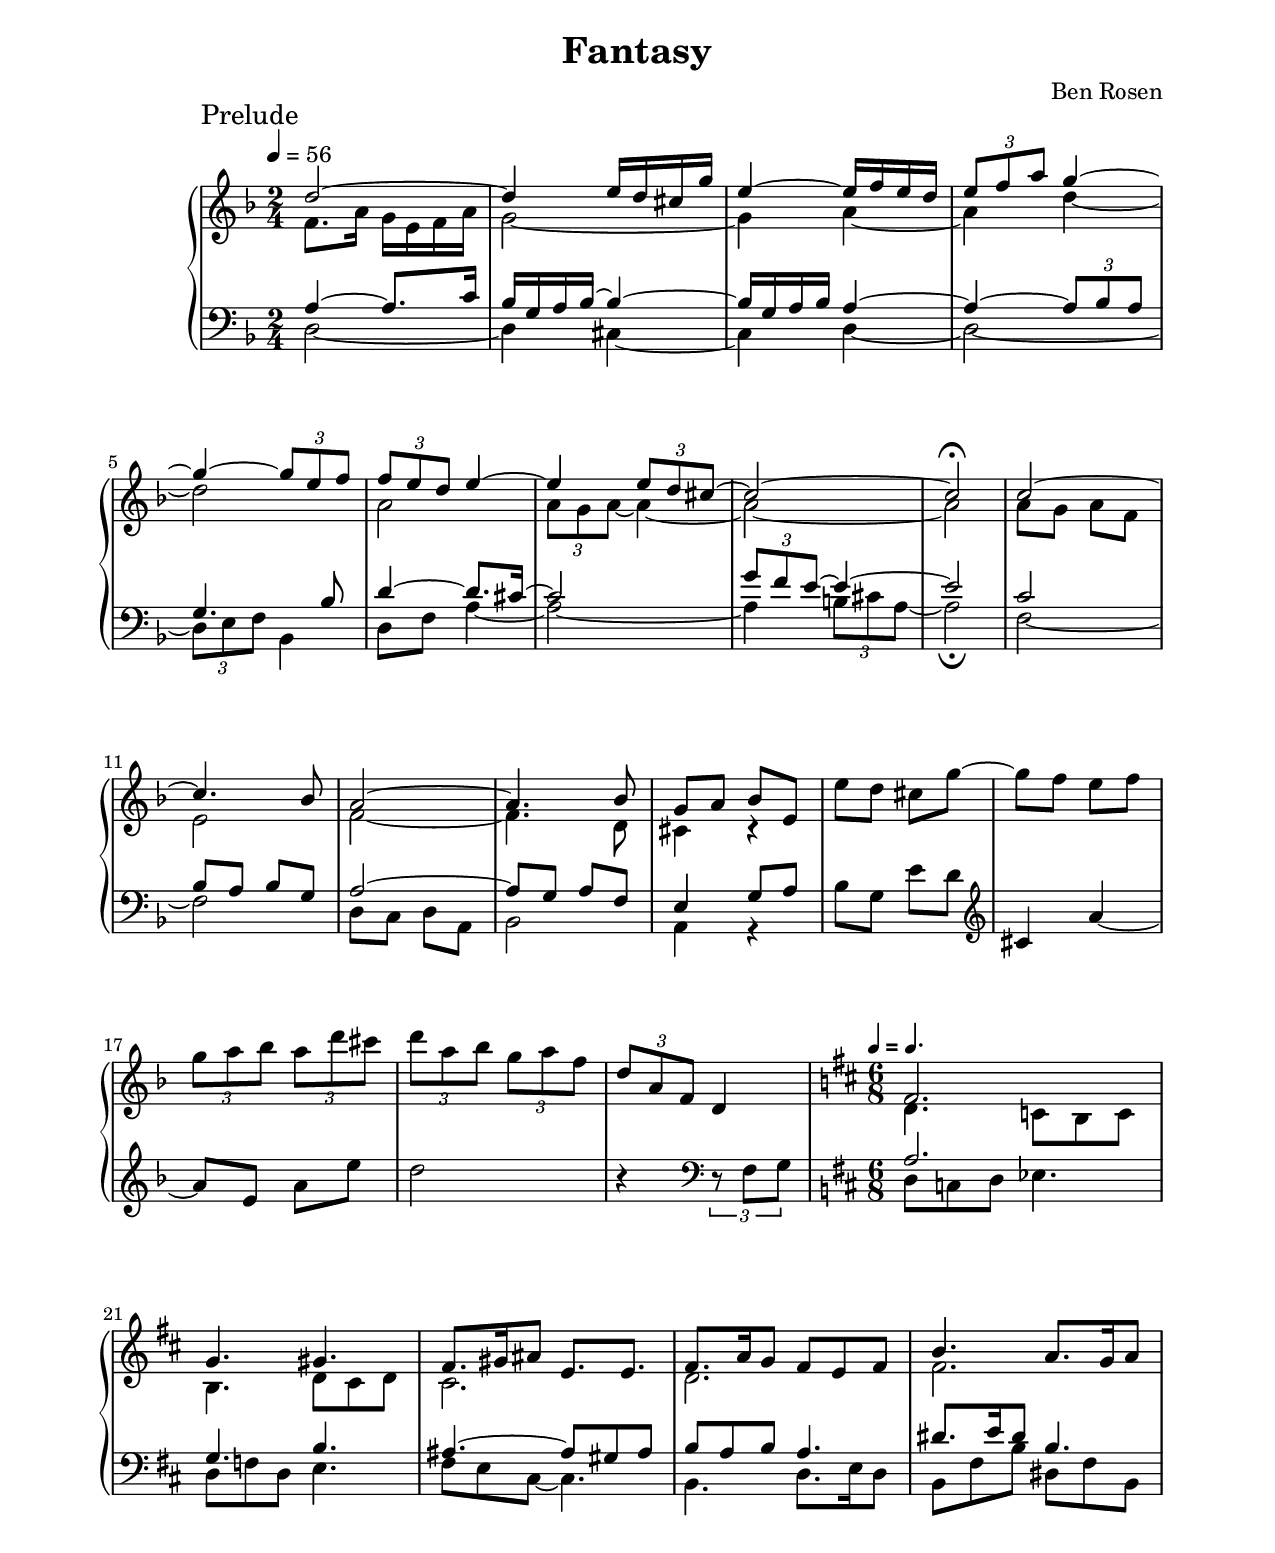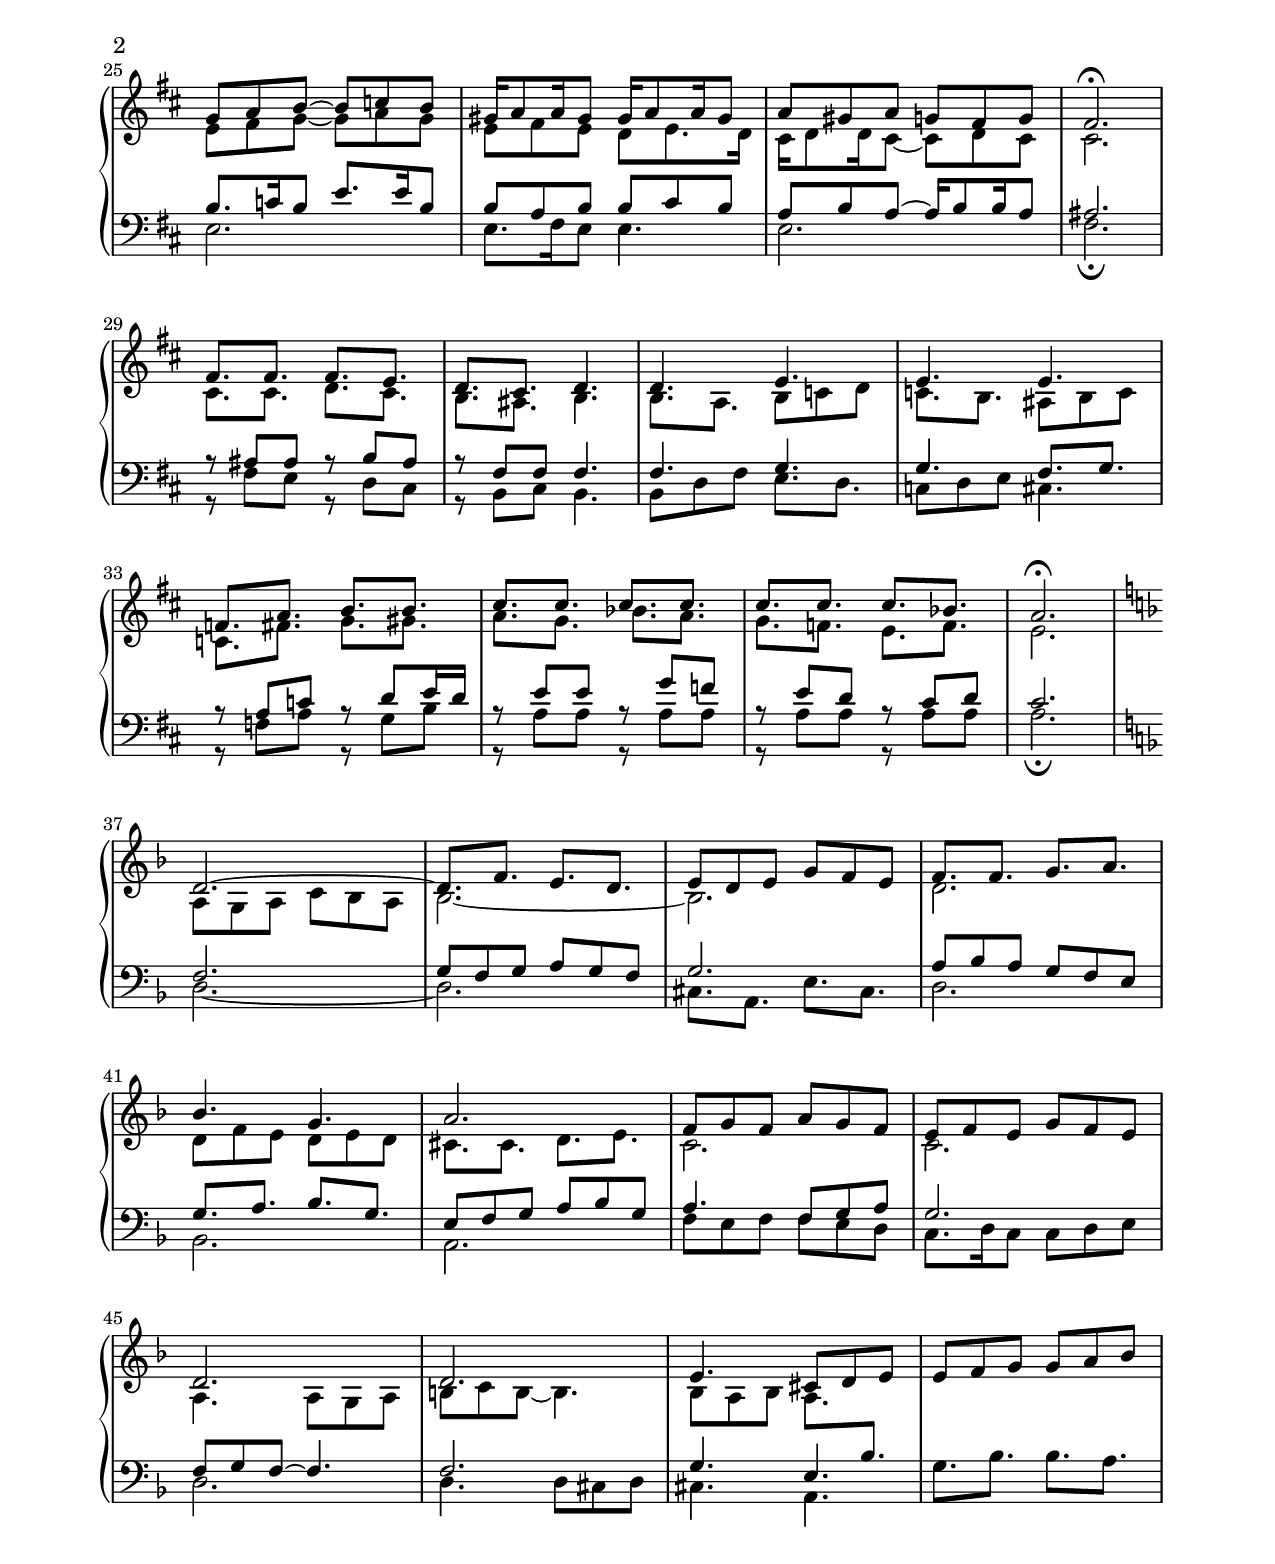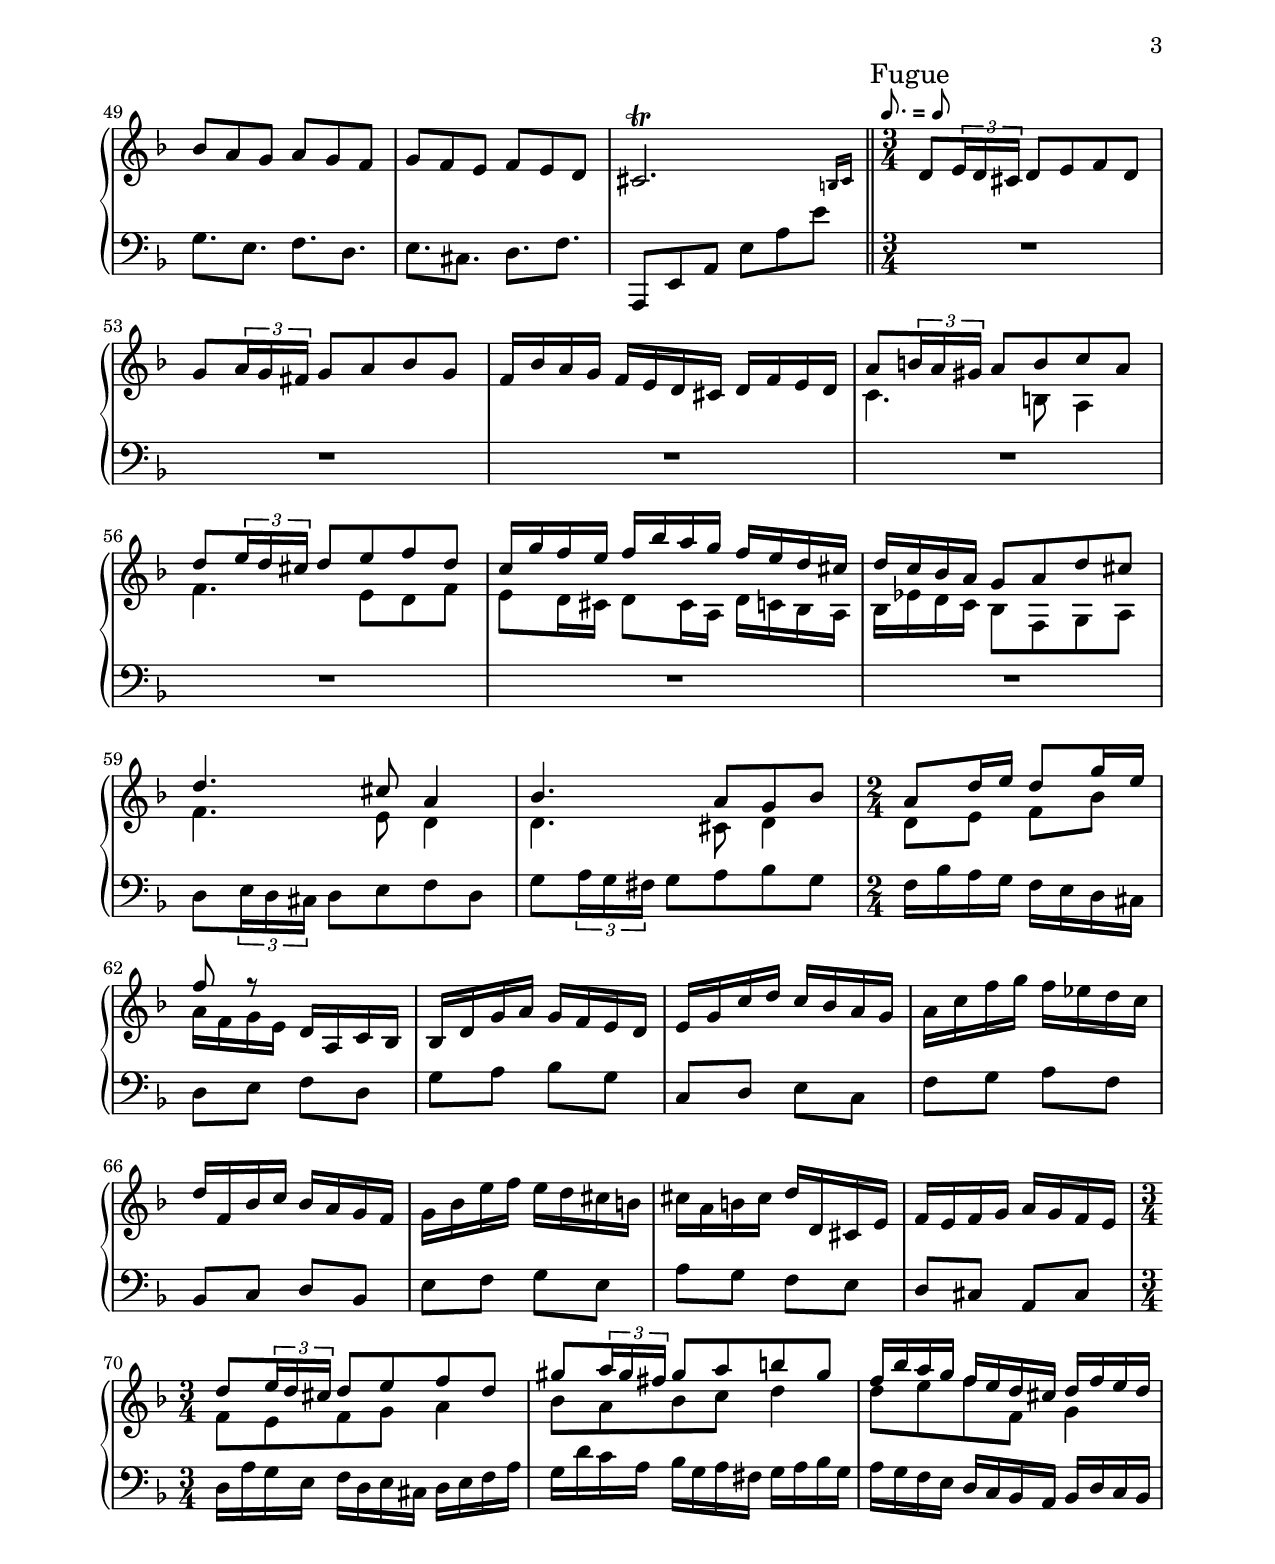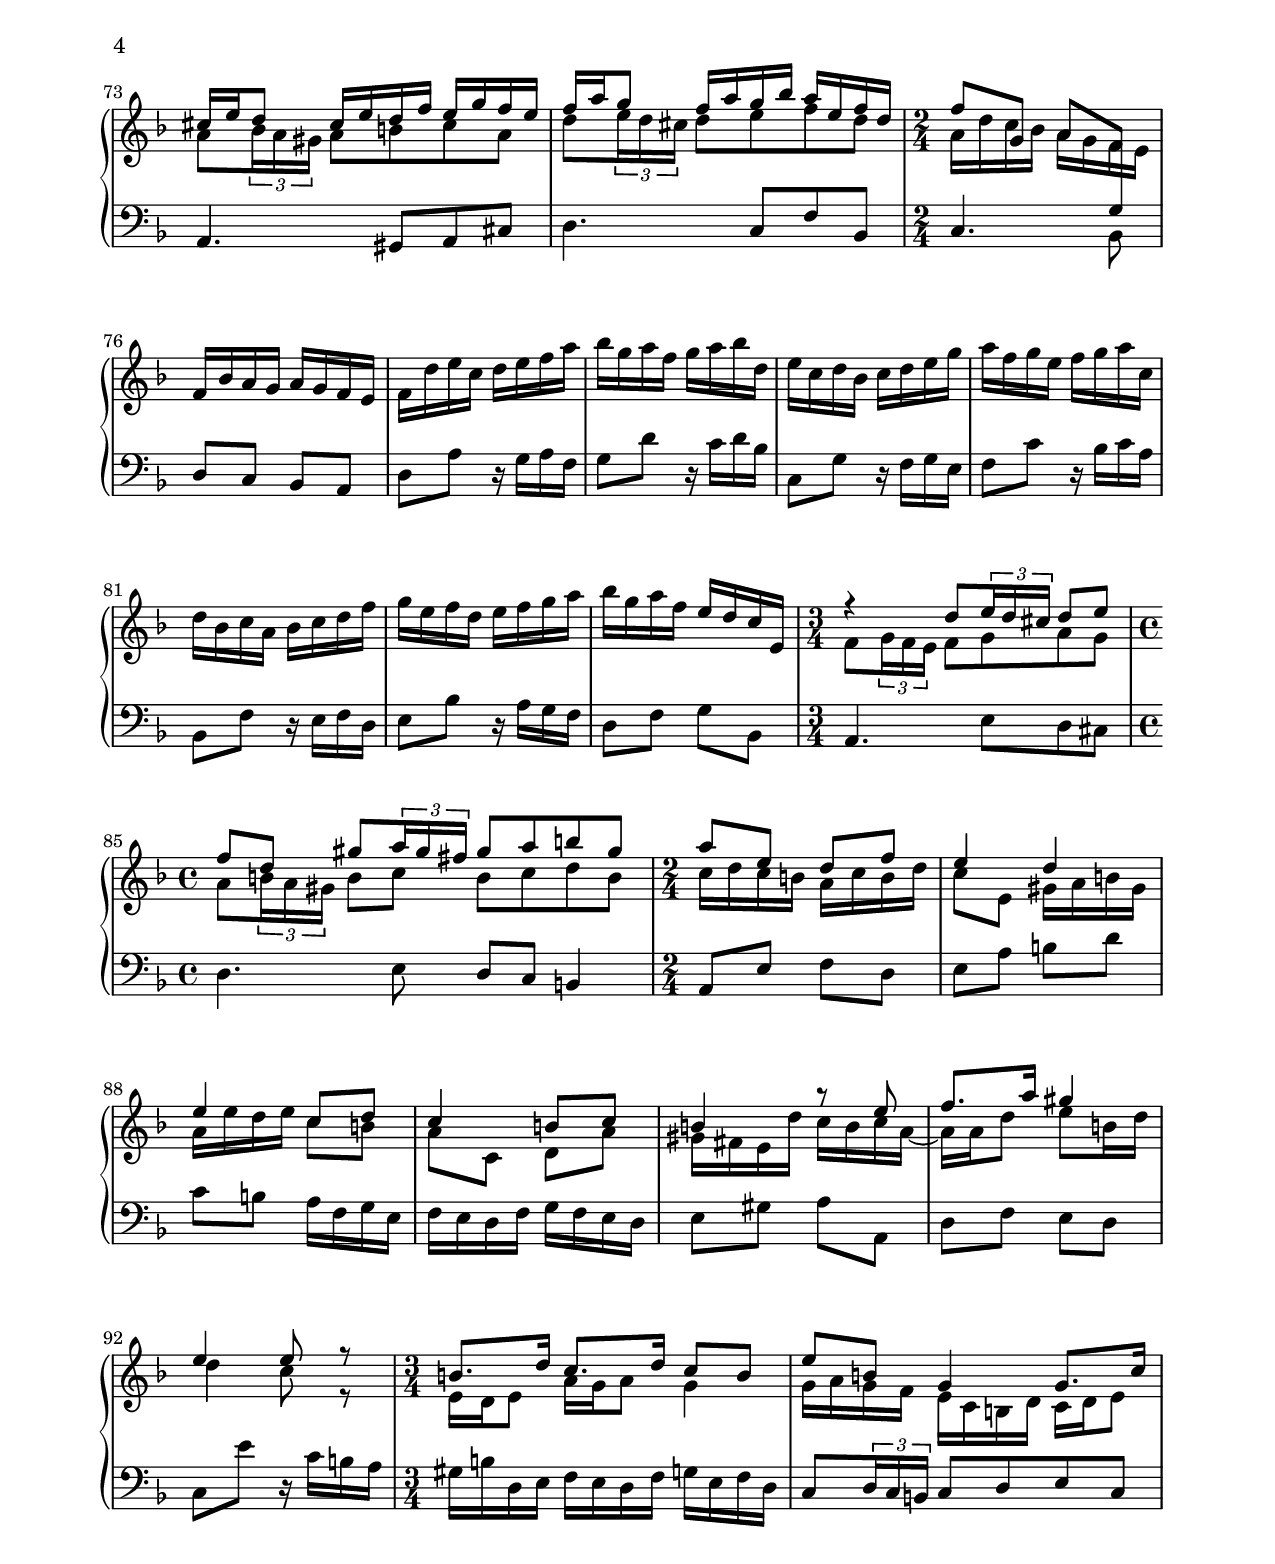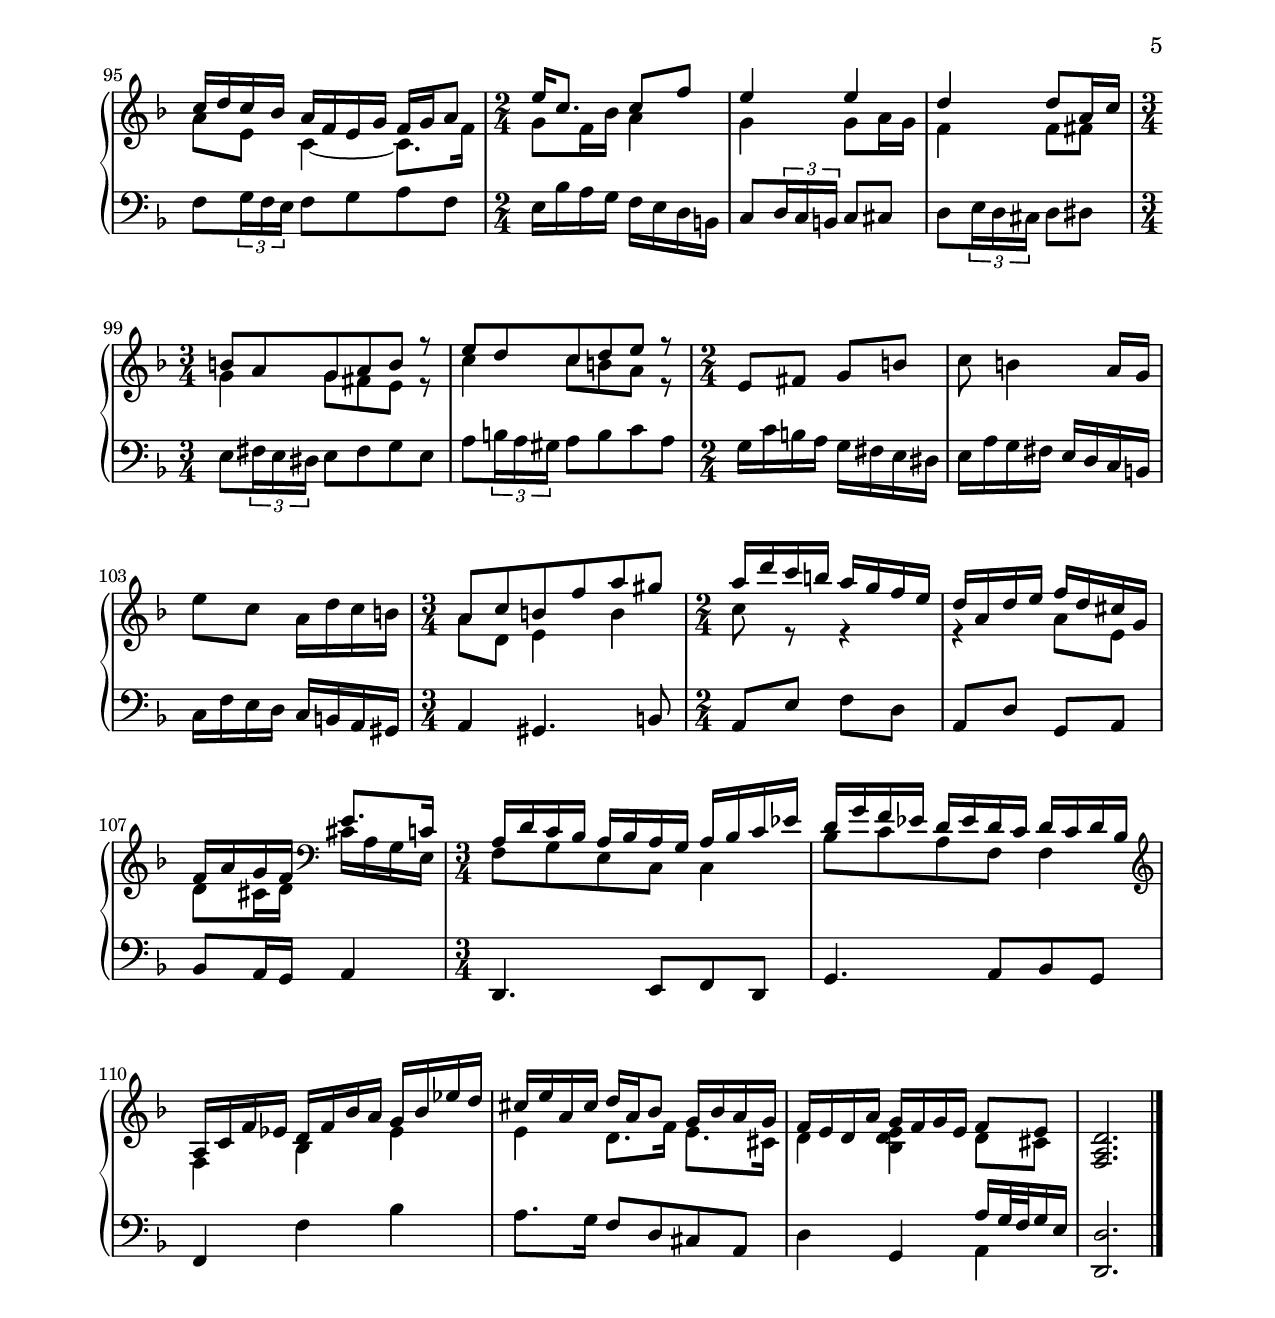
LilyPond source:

\version "2.24.0"

\include "settings.ily"

\header {
  title = "Fantasy"
  composer = "Ben Rosen"
}

key_and_time_prelude_one = {
  \tempo 4 = 56
  \key d \minor
  \time 2/4
}

key_and_time_prelude_two = {
  \tempo \markup { \rhythm  { c4 } = \rhythm { c4. } }
  \key b \minor
  \time 6/8
}

key_and_time_fugue = {
  \tempo \markup { \rhythm  { c8. } = \rhythm { c8 } }
  \time 3/4
}

prelude = {
  \section
  \sectionLabel "Prelude"
  \key_and_time_prelude_one
}

fugue = {
  \section
  \sectionLabel "Fugue"
  \key_and_time_fugue
}

upper_voices_prelude_one = {
  << {

    \relative d'' {
      | d2 ~
      | d4 e16 d cs g'
      | e4 ~ e16 f e d
      | \tuplet 3/2 { e8 f a } g4 ~
      | g4 ~ \tuplet 3/2 { g8 e f }
      | \tuplet 3/2 { f8 e d } e4 ~
      | e4 \tuplet 3/2 { e8 d cs ~ }
      | cs2 ~
      | cs2 -\fermata

      | c2 ~
      | c4. bf8
      | a2 ~
      | a4. bf8
      | g8 a bf e,
    }

  } \\ {

    \relative f' {
      | f8. a16 g e f a
      | g2 ~
      | g4 a ~
      | a d ~
      | d2
      | a2
      | \tuplet 3/2 { a8 g a ~ } a4 ~
      | a2 ~
      | a2

      | a8 g a f
      | e2
      | f2 ~
      | f4. d8
      | cs4 r
    }

  } >>
}

upper_voices_prelude_two = {
  << {

    \relative fs' {
      | fs2.
      | g4. gs
      | fs8. gs16 as8 e8. e
      | fs8. a16 g8 fs e fs
      | b4. a8. g16 a8
      | g8 a b ~ b c b
      | gs16 a8 a16 gs8 gs16 a8 a16 gs8
      | a8 gs a g fs g
      | fs2. -\fermata

      | fs8. fs fs e
      | d8. cs d4.
      | d4. e
      | e4. e
      | f8. a b b
      | cs8. cs cs cs
      | cs8. cs cs bf
      | a2. - \fermata
    }

  }  \\ {

    \relative d' {
      | d4. c8 b c
      | b4. d8 cs d
      | cs2.
      | d2.
      | fs2.
      | e8 fs g ~ g a g
      | e8 fs e d e8. d16
      | cs16 d8 d16 cs8 ~ cs d cs
      | cs2.

      | cs8. cs d cs
      | b8. as b4.
      | b8. a b8 c d
      | c8. b as8 b c
      | c8. fs g gs
      | a8. g bf a
      | g8. f e f
      | e2.
    }

  } >>
}

upper_voices_prelude_three = {
  << {

    \relative d {
      | d'2. ~
      | d8. f e8. d
      | e8 d e g f e
      | f8. f  g8. a
      | bf4. g
      | a2.
      | f8 g f a g f
      | e8 f e g f e
      | d2.
      | d2.
      | e4. cs8 d e
      | e8 f g g a bf
      | bf8 a g a g f
      | g8 f e f e d
      | \afterGrace 15/16 cs2. \trill { b16 cs }
    }

  } \\ {

    \relative a {
      | a8 g a c bf a
      | bf2. ~
      | bf2.
      | d2.
      | d8 f e d e d
      | cs8. cs d e
      | c2.
      | c2.
      | a4. a8 g a
      | b8 c b ~ b4.
      | bf8 a bf a8.
      \change Staff = "lower"
      \stemUp bf
    }

  } >>
}

upper_voices_fugue_one = {
  << {

    \relative a' {
      | a8 \tuplet 3/2 { b16 a gs } a8 b c a
      | d8 \tuplet 3/2 { e16 d cs } d8 e f d
      | c16 g' f e f bf a g f e d cs
      | d16 c bf a g8 a d cs
      | d4. cs8 a4
      | bf4. a8 g bf

      \time 2/4

      | a8 d16 e d8 g16 e
      | f8 r
    }

  } \\ {

    \relative c' {
      | c4. b8 a4
      | f'4. e8 d f
      | e8 d16 cs d8 cs16 a d c bf a
      | bf16 ef d c bf8 f g a
      | f'4. e8 d4
      | d4. cs8 d4

      \time 2/4

      | d8 e f bf
      | a16 f g e
    }

  } >>
}

upper_voices_fugue_two = {
  << {

    \relative d'' {
      | d8 \tuplet 3/2 { e16 d cs } d8 e f d
      | gs8 \tuplet 3/2 { a16 gs fs } gs8 a b gs
      | f16 bf a g f e d cs d f e d
      | cs16 e d8 cs16 e d f e g f e
      | f16 a g8 f16 a g bf a e f d

      \time 2/4

      | f8 g, a
      \change Staff = "lower"
      g,
    }

  } \\ {

    \relative f' {
      | f8 e f g a4
      | bf8 a bf c d4
      | d8 e f f, g4
      | a8 \tuplet 3/2 { bf16 a gs } a8 b cs a
      | d8 \tuplet 3/2 { e16 d cs } d8 e f d

      \time 2/4

      | a16 d c bf a g f e
    }

  } >>
}

upper_voices_fugue_three = {
  << {

    \relative d'' {
      | r4 d8 \tuplet 3/2 { e16 d cs } d8 e

      \time 4/4

      | f8 d gs \tuplet 3/2 { a16 gs fs } gs8 a b gs

      \time 2/4

      | a8 e d f
      | e4 d
      | e4 c8 d
      | c4 b8 c
      | b4 r8 e
      | f8. a16 gs4
      | e4 e8 r

      \time 3/4

      | b8. d16 c8. d16 c8 b
      | e b g4 g8. c16
      | c16 d c bf a f e g f g a8

      \time 2/4

      | e'16 c8. c8 f
      | e4 e
      | d4 d8 a16 c

      \time 3/4

      | b8 a g a b r
      | e d c d e r
    }

  } \\ {

    \relative f' {
      | f8 \tuplet 3/2 { g16 f e } f8 g a g

      \time 4/4

      | a8 \tuplet 3/2 { b16 a gs } b8 c b8 c d b

      \time 2/4

      | c16 d c b a c b d
      | c8 e, gs16 a b gs
      | a16 e' d e c8 b
      | a8 c, d a'
      | gs16 fs e d' c b c a ~
      | a16 a d8 e b16 d
      | d4 c8 r

      \time 3/4

      | e,16 d e8 a16 g a8 g4
      | g16 a g f e c b d c d e8
      | a8 e c4 ~ c8. f16

      \time 2/4

      | g8 f16 bf a4
      | g4 g8 a16 g
      | f4 f8 fs

      \time 3/4

      | g4 g8 fs e r
      | c'4 c8 b a r
    }

  } >>
}

upper_voices_fugue_four = {
  << {

    \relative a' {
      | a8 c b f' a gs

      \time 2/4

      | a16 d c b a g f e
      | d16 a d e f d cs g
      | f16 a g f
        \clef "bass"
        e8. c16

      \time 3/4

      | a16 d c bf a bf a g a bf c ef
      | d16 g f ef d ef d c d c d bf


      \clef "treble"

      | a16 c f ef d f bf a g bf ef d
      | cs16 e a, cs d a bf8 g16 bf a g
      | f16 e d a' g f g e f8 e
    }

  } \\ {

    \relative a' {
      | a8 d, e4 b'

      \time 2/4

      | c8 r r4
      | r4 a8 e
      | d8 cs16 d
        \clef "bass"
        cs a g e
      | f8 g e c c4
      | bf'8 c a f f4

      \clef "treble"

      | f4 bf ef
      | e4 d8. f16 e8. cs16
      | d4 <bf d e> d8 cs
    }

  } >>
}

upper_staff = \relative e'' {
  \prelude

  \upper_voices_prelude_one

  | e8 d cs g' ~
  | g8 f e f \tuplet 3/2 { g8 a bf } \tuplet 3/2 { a8 d cs }
  | \tuplet 3/2 { d8 a bf } \tuplet 3/2 { g8 a f }
  | \tuplet 3/2 { d8 a f } d4

  \key_and_time_prelude_two

  \upper_voices_prelude_two

  \key d \minor

  \upper_voices_prelude_three

  \fugue

  | d8 \tuplet 3/2 { e16 d cs } d8 e f d
  | g8 \tuplet 3/2 { a16 g fs } g8 a bf g
  | f16 bf a g f e d cs d f e d

  \upper_voices_fugue_one

  d16 a c bf
  | bf16 d g a g f e d
  | e g c d c bf a g
  | a c f g f ef d c
  | d f, bf c bf a g f
  | g bf e f e d cs b
  | cs a b cs d d, cs e
  | f e f g a g f e

  \upper_voices_fugue_two

  | f16 bf a g a g f e
  | f16 d' e c d e f a
  | bf16 g a f g a bf d,
  | e16 c d bf c d e g
  | a16 f g e f g a c,
  | d16 bf c a bf c d f
  | g16 e f d e f g a
  | bf g a f e d c e,

  \upper_voices_fugue_three

  \time 2/4

  | e8 fs g b
  | c b4 a16 g
  | e'8 c a16 d c b

  \time 3/4

  \upper_voices_fugue_four

  <f, a d>2.

  \bar "|."
}

lower_voices_prelude_one = {
  << {

    \relative a {
      | a4 ~ a8. c16
      | bf16 g a bf ~ bf4 ~
      | bf16 g a bf a4 ~
      | a4 ~ \tuplet 3/2 { a8 bf a }
      | g4. bf8
      | d4 ~ d8. cs16 ~
      | cs2
      | \tuplet 3/2 { g'8 f e ~ } e4 ~
      | e2

      | c2
      | bf8 a bf g
      | a2 ~
      | a8 g8 a8 f8
      | e4 g8 a
    }

  } \\ {

    \relative d {
      | d2 ~
      | d4 cs ~
      | cs4 d ~
      | d2 ~
      | \tuplet 3/2 { d8 e f } bf,4
      | d8 f a4 ~
      | a2 ~
      | a4 \tuplet 3/2 { b8 cs a ~ }
      | a2 -\fermata

      | f2 ~
      | f2
      | d8 c d a
      | bf2
      | a4 r
    }

  } >>
}

lower_voices_prelude_two = {
  << {

    \relative a {
      | a2.
      | g4. b
      | as4. ~ as8 gs as
      | b8 a8 b8 a4.
      | ds8. e16 ds8 b4.
      | b8. c16 b8 e8. e16 b8
      | b8 a8 b8 b8 cs8 b8
      | a8 b8 a8 ~ a16 b8 b16 a8
      | as2.

      | r8 as8 as8 r8 b8 as8
      | r8 fs8 fs8 fs4.
      | fs4. g4.
      | g4. fs8. g
      | r8 a8 c8 r8 d8 e16 d16
      | r8 e8 e8 r8 g8 f8
      | r8 e8 d8 r8 cs8 d8
      | cs2. 
    }

  } \\ {

    \relative d {
      | d8 c d ef4.
      | d8 f d e4.
      | fs8 e cs ~ cs4.
      | b4. d8. e16 d8
      | b8 fs' b ds, fs b,
      | e2.
      | e8. fs16 e8 e4.
      | e2.
      | fs2. -\fermata

      | r8 fs e r d cs
      | r8 b cs b4.
      | b8 d fs e8. d
      | c8 d e cs4.
      | r8 f a r g b
      | r8 a a r a a
      | r8 a a r a a
      | a2. -\fermata
    }

  } >>
}

lower_voices_prelude_three = {
  << {

    \relative f {
      | f2.
      | g8 f g a g f
      | g2.
      | a8 bf a g f e
      | g8. a bf8. g
      | e8 f g a bf g
      | a4. f8 g a
      | g2.
      | f8 g f ~ f4.
      | f2.
      | g4. e4.
    }

  } \\ {

    \relative d {
      | d2. ~
      | d2.
      | cs8. a e' cs
      | d2.
      | bf2.
      | a2.
      | f'8 e f f e d
      | c8. d16 c8 c d e
      | d2.
      | d4. d8 cs d
      | cs4. a
    }

  } >>
}

lower_staff = \relative b {
  \clef "bass"

  \prelude

  \lower_voices_prelude_one

  | bf8 g e' d

  \clef "treble"

  | cs4 a' ~
  | a8 e a e'
  | d2

  | r4
  \clef "bass"
  \tuplet 3/2 { r8 f,, g }

  \key_and_time_prelude_two

  \lower_voices_prelude_two

  \key d \minor

  \lower_voices_prelude_three

  | g8. bf bf a
  | g8. e f d
  | e8. cs d f
  | a,,8 e' a e' a e'

  \fugue

  | R2. * 7

  | d,8 \tuplet 3/2 { e16 d cs } d8 e f d
  | g8 \tuplet 3/2 { a16 g fs } g8 a bf g

  \time 2/4

  | f16 bf a g f e d cs
  | d8 e f d
  | g8 a bf g
  | c,8 d e c
  | f8 g a f
  | bf,8 c d bf
  | e8 f g e
  | a8 g f e
  | d8 cs a cs

  \time 3/4

  | d16 a' g e f d e cs d e f a
  | g16 d' c a bf g a fs g a bf g
  | a16 g f e d c bf a bf d c bf
  | a4. gs8 a cs
  | d4. c8 f bf,

  \time 2/4

  | c4. \stemDown bf8 \stemNeutral
  | d8 c bf a
  | d8 a' r16 g a f
  | g8 d' r16 c d bf
  | c,8 g' r16 f g e
  | f8 c' r16 bf c a
  | bf,8 f' r16 e f d
  | e8 bf' r16 a g f
  | d8 f g bf,

  \time 3/4

  | a4. e'8 d cs

  \time 4/4

  | d4. e8 d c b4

  \time 2/4

  | a8 e' f d
  | e8 a b d8
  | c8 b a16 f g e
  | f16 e d f g f e d
  | e8 gs a a,8
  | d8 f e d8
  | c8 e' r16 c b a

  \time 3/4

  | gs16 b d, e f e d f g e f d
  | c8 \tuplet 3/2 { d16 c b } c8 d e c
  | f8 \tuplet 3/2 { g16 f e } f8 g a f8

  \time 2/4

  | e16 bf' a g f e d b

  | c8 \tuplet 3/2 { d16 c b } c8 cs
  | d \tuplet 3/2 { e16 d cs } d8 ds

  \time 3/4

  | e8 \tuplet 3/2 { fs16 e ds } e8 fs g e8
  | a8 \tuplet 3/2 { b16 a gs } a8 b c a

  \time 2/4

  | g16 c b a g fs e ds e a g fs e d c b c f e d c b a gs

  \time 3/4

  | a4 gs4. b8

  \time 2/4

  | a8 e' f d
  | a8 d g, a
  | bf8 a16 g a4

  \time 3/4

  | d,4. e8 f d
  | g4. a8 bf g
  | f4 f'4 bf4
  | a8. g16 f8 d cs a
  | d4 g, << { a'16 g32 f g16 e } \\ a,4 >>
  | <d, d'>2.

  \bar "|."
}

\score {
  \new PianoStaff {
    <<
      \new Staff = "upper" \upper_staff
      \new Staff = "lower" \lower_staff
    >>
  }
}
